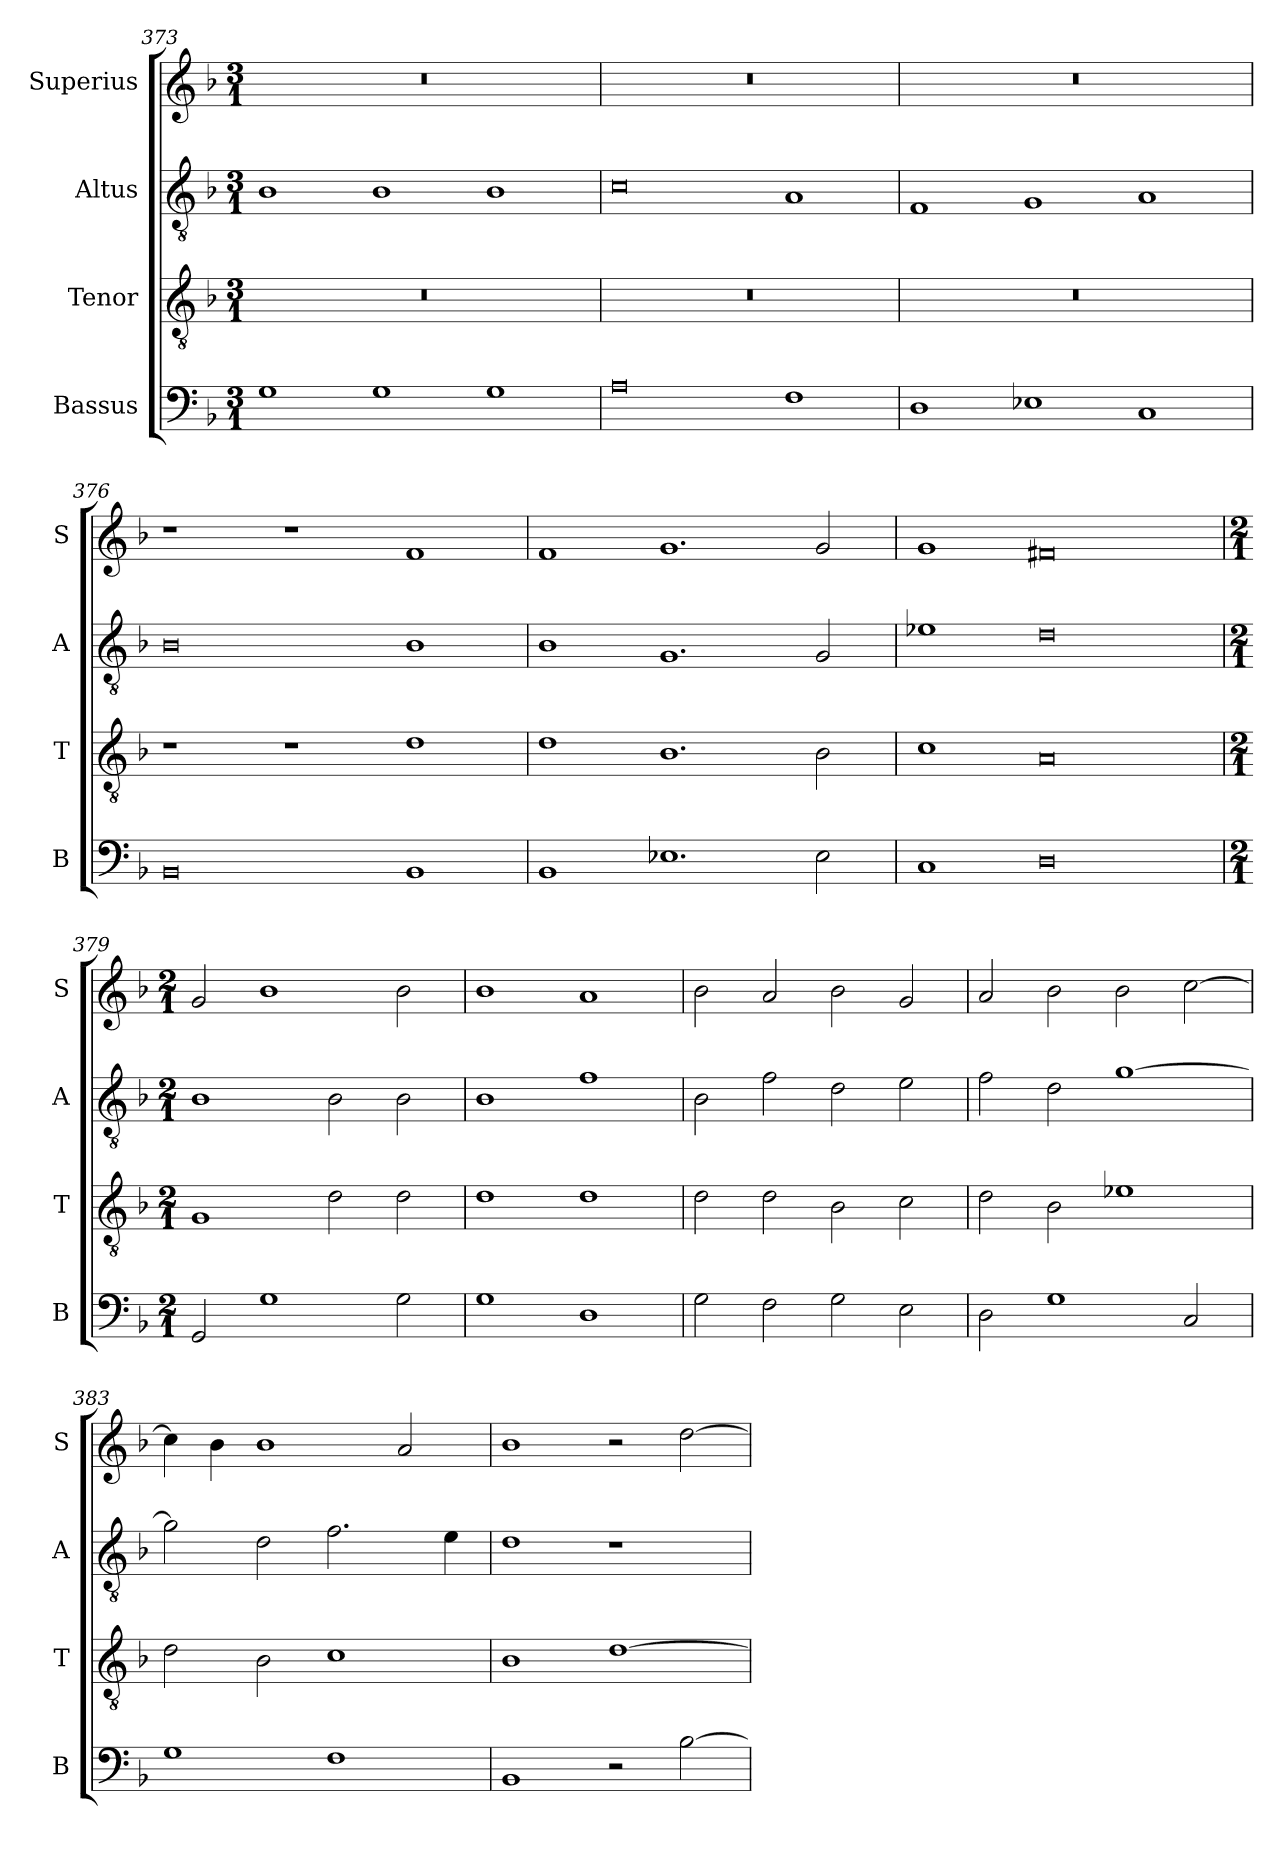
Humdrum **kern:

**kern	**kern	**kern	**kern
*part4	*part3	*part2	*part1
*staff4	*staff3	*staff2	*staff1
*I"Bassus	*I"Tenor	*I"Altus	*I"Superius
*I'B	*I'T	*I'A	*I'S
*clefF4	*clefGv2	*clefGv2	*clefG2
*k[b-]	*k[b-]	*k[b-]	*k[b-]
*M3/1	*M3/1	*M3/1	*M3/1
=373	=373	=373	=373
1G	0.r	1B-	0.r
1G	.	1B-	.
1G	.	1B-	.
=374	=374	=374	=374
0A	0.r	0c	0.r
1F	.	1A	.
=375	=375	=375	=375
1D	0.r	1F	0.r
1E-X	.	1G	.
1C	.	1A	.
=376	=376	=376	=376
0BB-	1r	0B-	1r
.	1r	.	1r
1BB-	1d	1B-	1f
=377	=377	=377	=377
1BB-	1d	1B-	1f
1.E-X	1.B-	1.G	1.g
2E-\	2B-\	2G/	2g/
=378	=378	=378	=378
1C	1c	1e-X	1g
0D	0A	0d	0f#X
=379	=379	=379	=379
*M2/1	*M2/1	*M2/1	*M2/1
2GG/	1G	1B-	2g/
1G	.	.	1b-
.	2d\	2B-\	.
2G\	2d\	2B-\	2b-\
=380	=380	=380	=380
1G	1d	1B-	1b-
1D	1d	1f	1a
=381	=381	=381	=381
2G\	2d\	2B-\	2b-\
2F\	2d\	2f\	2a/
2G\	2B-\	2d\	2b-\
2E\	2c\	2e\	2g/
=382	=382	=382	=382
2D\	2d\	2f\	2a/
1G	2B-\	2d\	2b-\
.	1e-X	[1g	2b-\
2C/	.	.	[2cc\
=383	=383	=383	=383
1G	2d\	2g\]	4cc\]
.	.	.	4b-\
.	2B-\	2d\	1b-
1F	1c	2.f\	.
.	.	.	2a/
.	.	4e\	.
=384	=384	=384	=384
1BB-	1B-	1d	1b-
2r	[1d	1r	2r
[2B-\	.	.	[2dd\
=	=	=	=
*-	*-	*-	*-
